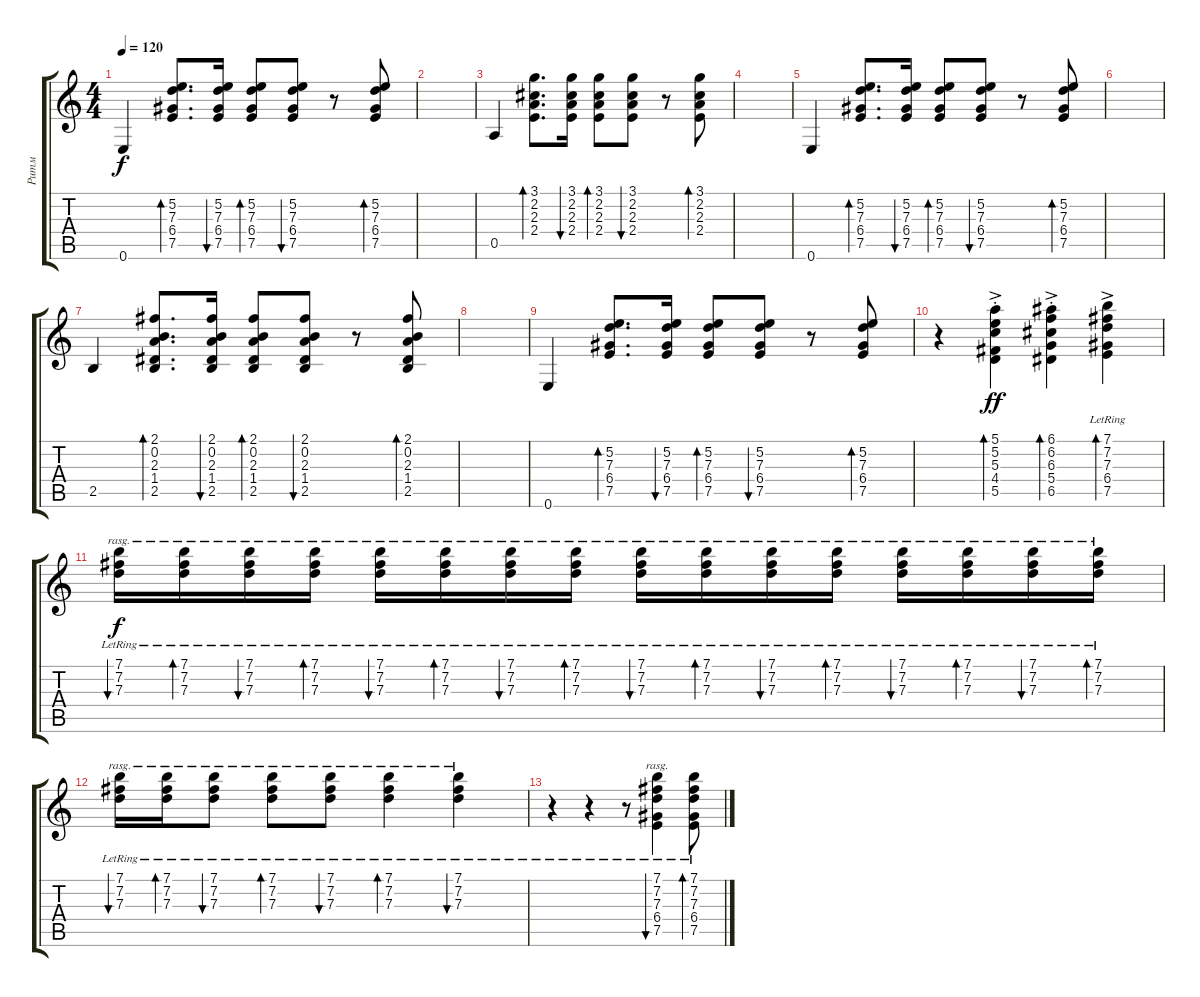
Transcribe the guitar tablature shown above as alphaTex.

\track ("Ритм" "Ритм") {instrument electricguitarclean}
\staff {score tabs}
\tuning (E4 B3 G3 D3 A2 E2) {hide}
\ts (4 4)
\tempo 120
\clef g2
\ks c
0.6.4{dy f} (5.2 7.3 6.4 7.5).8{d bd 60} (5.2 7.3 6.4 7.5).16{bu 60} (5.2 7.3 6.4 7.5).8{bd 60} (5.2 7.3 6.4 7.5).8{bu 60} r.8 (5.2 7.3 6.4 7.5).8{bd 60} |
|
0.5.4 (3.1 2.2 2.3 2.4).8{d bd 60} (3.1 2.2 2.3 2.4).16{bu 60} (3.1 2.2 2.3 2.4).8{bd 60} (3.1 2.2 2.3 2.4).8{bu 60} r.8 (3.1 2.2 2.3 2.4).8{bd 60} |
|
0.6.4 (5.2 7.3 6.4 7.5).8{d bd 60} (5.2 7.3 6.4 7.5).16{bu 60} (5.2 7.3 6.4 7.5).8{bd 60} (5.2 7.3 6.4 7.5).8{bu 60} r.8 (5.2 7.3 6.4 7.5).8{bd 60} |
|
2.5.4 (2.1 0.2 2.3 1.4 2.5).8{d bd 60} (2.1 0.2 2.3 1.4 2.5).16{bu 60} (2.1 0.2 2.3 1.4 2.5).8{bd 60} (2.1 0.2 2.3 1.4 2.5).8{bu 60} r.8 (2.1 0.2 2.3 1.4 2.5).8{bd 60} |
|
0.6.4 (5.2 7.3 6.4 7.5).8{d bd 60} (5.2 7.3 6.4 7.5).16{bu 60} (5.2 7.3 6.4 7.5).8{bd 60} (5.2 7.3 6.4 7.5).8{bu 60} r.8 (5.2 7.3 6.4 7.5).8{bd 60} |
r.4 (5.1{ac st} 5.2{ac st} 5.3{ac st} 4.4{ac st} 5.5{ac st}).4{bd 30 dy ff} (6.1{ac st} 6.2{ac st} 6.3{ac st} 5.4{ac st} 6.5{ac st}).4{bd 30} (7.1{ac lr} 7.2{ac lr} 7.3{ac lr} 6.4{ac lr} 7.5{ac lr}).4{bd 60} |
(7.1{lr} 7.2{lr} 7.3{lr}).16{bu 480 rasg ii dy f} (7.1{lr} 7.2{lr} 7.3{lr}).16{bd 480 rasg ii} (7.1{lr} 7.2{lr} 7.3{lr}).16{bu 480 rasg ii} (7.1{lr} 7.2{lr} 7.3{lr}).16{bd 480 rasg ii} (7.1{lr} 7.2{lr} 7.3{lr}).16{bu 480 rasg ii} (7.1{lr} 7.2{lr} 7.3{lr}).16{bd 480 rasg ii} (7.1{lr} 7.2{lr} 7.3{lr}).16{bu 480 rasg ii} (7.1{lr} 7.2{lr} 7.3{lr}).16{bd 480 rasg ii} (7.1{lr} 7.2{lr} 7.3{lr}).16{bu 480 rasg ii} (7.1{lr} 7.2{lr} 7.3{lr}).16{bd 480 rasg ii} (7.1{lr} 7.2{lr} 7.3{lr}).16{bu 480 rasg ii} (7.1{lr} 7.2{lr} 7.3{lr}).16{bd 480 rasg ii} (7.1{lr} 7.2{lr} 7.3{lr}).16{bu 480 rasg ii} (7.1{lr} 7.2{lr} 7.3{lr}).16{bd 480 rasg ii} (7.1{lr} 7.2{lr} 7.3{lr}).16{bu 480 rasg ii} (7.1{lr} 7.2{lr} 7.3{lr}).16{bd 480 rasg ii} |
(7.1{lr} 7.2{lr} 7.3{lr}).16{bu 480 rasg ii} (7.1{lr} 7.2{lr} 7.3{lr}).16{bd 480 rasg ii} (7.1{lr} 7.2{lr} 7.3{lr}).8{bu 480 rasg ii} (7.1{lr} 7.2{lr} 7.3{lr}).8{bd 480 rasg ii} (7.1{lr} 7.2{lr} 7.3{lr}).8{bu 480 rasg ii} (7.1{lr} 7.2{lr} 7.3{lr}).4{bd 480 rasg ii} (7.1{lr} 7.2{lr} 7.3{lr}).4{bu 480 rasg ii} |
r.4 r.4 r.8 (7.1{lr} 7.2{lr} 7.3{lr} 6.4{lr} 7.5{lr}).4{bu 480 rasg ii} (7.1{lr} 7.2{lr} 7.3{lr} 6.4{lr} 7.5{lr}).8{bd 30}
